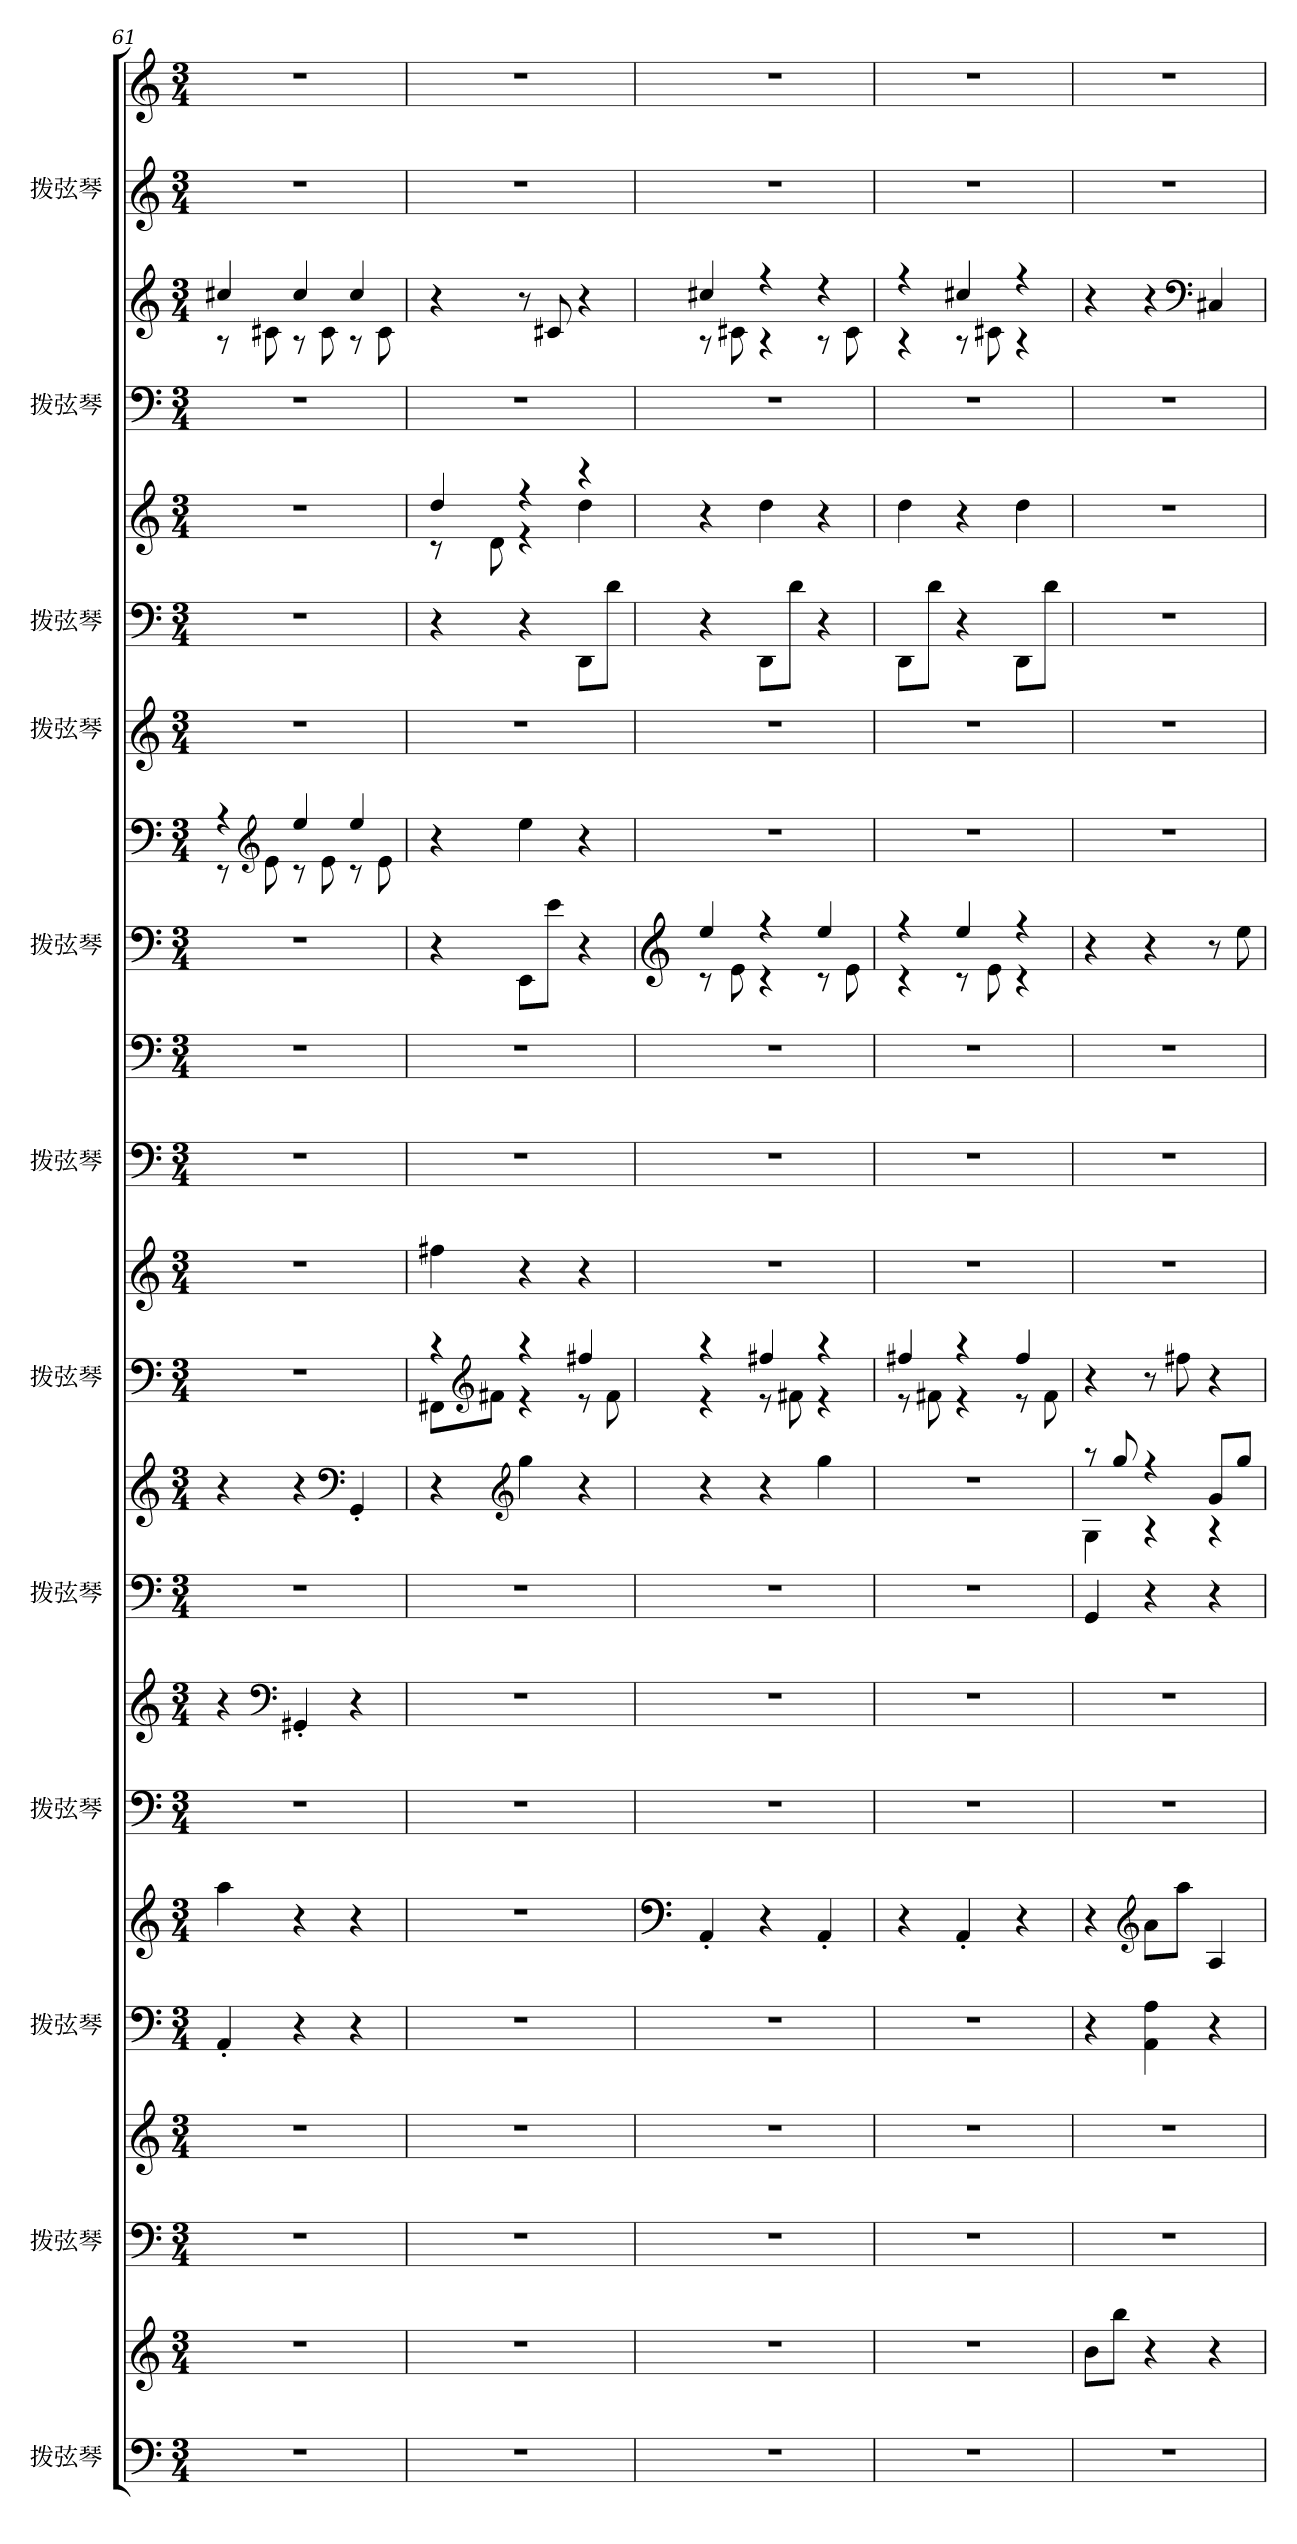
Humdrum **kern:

**kern	**kern	**kern	**kern	**kern	**kern	**kern	**kern	**kern	**kern	**kern	**kern	**kern	**kern	**kern	**kern	**kern	**kern	**kern	**kern	**kern	**kern	**kern
*part12	*part12	*part11	*part11	*part10	*part10	*part9	*part9	*part8	*part8	*part7	*part7	*part6	*part6	*part5	*part5	*part4	*part3	*part3	*part2	*part2	*part1	*part1
*staff23	*staff22	*staff21	*staff20	*staff19	*staff18	*staff17	*staff16	*staff15	*staff14	*staff13	*staff12	*staff11	*staff10	*staff9	*staff8	*staff7	*staff6	*staff5	*staff4	*staff3	*staff2	*staff1
*I"拨弦琴	*	*I"拨弦琴	*	*I"拨弦琴	*	*I"拨弦琴	*	*I"拨弦琴	*	*I"拨弦琴	*	*I"拨弦琴	*	*I"拨弦琴	*	*I"拨弦琴	*I"拨弦琴	*	*I"拨弦琴	*	*I"拨弦琴	*
!!LO:PB:g=z
*clefF4	*clefG2	*clefF4	*clefG2	*clefF4	*clefG2	*clefF4	*clefG2	*clefF4	*clefG2	*clefF4	*clefG2	*clefF4	*clefF4	*clefF4	*clefF4	*clefG2	*clefF4	*clefG2	*clefF4	*clefG2	*clefG2	*clefG2
*k[]	*k[]	*k[]	*k[]	*k[]	*k[]	*k[]	*k[]	*k[]	*k[]	*k[]	*k[]	*k[]	*k[]	*k[]	*k[]	*k[]	*k[]	*k[]	*k[]	*k[]	*k[]	*k[]
*M3/4	*M3/4	*M3/4	*M3/4	*M3/4	*M3/4	*M3/4	*M3/4	*M3/4	*M3/4	*M3/4	*M3/4	*M3/4	*M3/4	*M3/4	*M3/4	*M3/4	*M3/4	*M3/4	*M3/4	*M3/4	*M3/4	*M3/4
=61	=61	=61	=61	=61	=61	=61	=61	=61	=61	=61	=61	=61	=61	=61	=61	=61	=61	=61	=61	=61	=61	=61
*	*	*	*	*	*	*	*	*	*	*	*	*	*	*	*^	*	*	*	*	*^	*	*
2.r	2.r	2.r	2.r	4AA'/	4aa\	2.r	4r	2.r	4r	2.r	2.r	2.r	2.r	2.r	4r	8r	2.r	2.r	2.r	2.r	4cc#X/	8r	2.r	2.r
*	*	*	*	*	*	*	*	*	*	*	*	*	*	*	*clefG2	*	*	*	*	*	*	*	*	*
.	.	.	.	.	.	.	.	.	.	.	.	.	.	.	.	8e\	.	.	.	.	.	8c#X\	.	.
*	*	*	*	*	*	*	*clefF4	*	*	*	*	*	*	*	*	*	*	*	*	*	*	*	*	*
.	.	.	.	4r	4r	.	4GG#X'/	.	4r	.	.	.	.	.	4ee/	8r	.	.	.	.	4cc#/	8r	.	.
.	.	.	.	.	.	.	.	.	.	.	.	.	.	.	.	8e\	.	.	.	.	.	8c#\	.	.
*	*	*	*	*	*	*	*	*	*clefF4	*	*	*	*	*	*	*	*	*	*	*	*	*	*	*
.	.	.	.	4r	4r	.	4r	.	4GG'/	.	.	.	.	.	4ee/	8r	.	.	.	.	4cc#/	8r	.	.
.	.	.	.	.	.	.	.	.	.	.	.	.	.	.	.	8e\	.	.	.	.	.	8c#\	.	.
*	*	*	*	*	*	*	*	*	*	*	*	*	*	*	*v	*v	*	*	*	*	*v	*v	*	*
=62	=62	=62	=62	=62	=62	=62	=62	=62	=62	=62	=62	=62	=62	=62	=62	=62	=62	=62	=62	=62	=62	=62
*	*	*	*	*	*	*	*	*	*	*^	*	*	*	*	*	*	*	*^	*	*	*	*
2.r	2.r	2.r	2.r	2.r	2.r	2.r	2.r	2.r	4r	4r	8FF#X\L	4ff#X\	2.r	2.r	4r	4r	2.r	4r	4dd/	8r	2.r	4r	2.r	2.r
*	*	*	*	*	*	*	*	*	*	*clefG2	*	*	*	*	*	*	*	*	*	*	*	*	*	*
.	.	.	.	.	.	.	.	.	.	.	8f#X\J	.	.	.	.	.	.	.	.	8d\	.	.	.	.
*	*	*	*	*	*	*	*	*	*clefG2	*	*	*	*	*	*	*	*	*	*	*	*	*	*	*
.	.	.	.	.	.	.	.	.	4gg\	4r	4r	4r	.	.	8EE\L	4ee\	.	4r	4r	4r	.	8r	.	.
.	.	.	.	.	.	.	.	.	.	.	.	.	.	.	8e\J	.	.	.	.	.	.	8c#X/	.	.
.	.	.	.	.	.	.	.	.	4r	4ff#X/	8r	4r	.	.	4r	4r	.	8DD\L	4r	4dd\	.	4r	.	.
.	.	.	.	.	.	.	.	.	.	.	8f#\	.	.	.	.	.	.	8d\J	.	.	.	.	.	.
*	*	*	*	*	*	*	*	*	*	*	*	*	*	*	*	*	*	*	*v	*v	*	*	*	*
=63	=63	=63	=63	=63	=63	=63	=63	=63	=63	=63	=63	=63	=63	=63	=63	=63	=63	=63	=63	=63	=63	=63	=63
*	*	*	*	*	*clefF4	*	*	*	*	*	*	*	*	*	*clefG2	*	*	*	*	*	*	*	*
*	*	*	*	*	*	*	*	*	*	*	*	*	*	*	*^	*	*	*	*	*	*^	*	*
2.r	2.r	2.r	2.r	2.r	4AA'/	2.r	2.r	2.r	4r	4r	4r	2.r	2.r	2.r	4ee/	8r	2.r	2.r	4r	4r	2.r	4cc#X/	8r	2.r	2.r
.	.	.	.	.	.	.	.	.	.	.	.	.	.	.	.	8e\	.	.	.	.	.	.	8c#X\	.	.
.	.	.	.	.	4r	.	.	.	4r	4ff#X/	8r	.	.	.	4r	4r	.	.	8DD\L	4dd\	.	4r	4r	.	.
.	.	.	.	.	.	.	.	.	.	.	8f#X\	.	.	.	.	.	.	.	8d\J	.	.	.	.	.	.
.	.	.	.	.	4AA'/	.	.	.	4gg\	4r	4r	.	.	.	4ee/	8r	.	.	4r	4r	.	4r	8r	.	.
.	.	.	.	.	.	.	.	.	.	.	.	.	.	.	.	8e\	.	.	.	.	.	.	8c#\	.	.
=64	=64	=64	=64	=64	=64	=64	=64	=64	=64	=64	=64	=64	=64	=64	=64	=64	=64	=64	=64	=64	=64	=64	=64	=64	=64
2.r	2.r	2.r	2.r	2.r	4r	2.r	2.r	2.r	2.r	4ff#X/	8r	2.r	2.r	2.r	4r	4r	2.r	2.r	8DD\L	4dd\	2.r	4r	4r	2.r	2.r
.	.	.	.	.	.	.	.	.	.	.	8f#X\	.	.	.	.	.	.	.	8d\J	.	.	.	.	.	.
.	.	.	.	.	4AA'/	.	.	.	.	4r	4r	.	.	.	4ee/	8r	.	.	4r	4r	.	4cc#X/	8r	.	.
.	.	.	.	.	.	.	.	.	.	.	.	.	.	.	.	8e\	.	.	.	.	.	.	8c#X\	.	.
.	.	.	.	.	4r	.	.	.	.	4ff#/	8r	.	.	.	4r	4r	.	.	8DD\L	4dd\	.	4r	4r	.	.
.	.	.	.	.	.	.	.	.	.	.	8f#\	.	.	.	.	.	.	.	8d\J	.	.	.	.	.	.
*	*	*	*	*	*	*	*	*	*	*v	*v	*	*	*	*v	*v	*	*	*	*	*	*v	*v	*	*
!!LO:PB:g=z
=65	=65	=65	=65	=65	=65	=65	=65	=65	=65	=65	=65	=65	=65	=65	=65	=65	=65	=65	=65	=65	=65	=65
*	*	*	*	*	*	*	*	*	*^	*	*	*	*	*	*	*	*	*	*	*	*	*
2.r	8b\L	2.r	2.r	4r	4r	2.r	2.r	4GG/	8r	4G\	4r	2.r	2.r	2.r	4r	2.r	2.r	2.r	2.r	2.r	4r	2.r	2.r
.	8bb\J	.	.	.	.	.	.	.	8gg/	.	.	.	.	.	.	.	.	.	.	.	.	.	.
*	*	*	*	*	*clefG2	*	*	*	*	*	*	*	*	*	*	*	*	*	*	*	*	*	*
.	4r	.	.	4AA\ 4A\	8a\L	.	.	4r	4r	4r	8r	.	.	.	4r	.	.	.	.	.	4r	.	.
.	.	.	.	.	8aa\J	.	.	.	.	.	8ff#X\	.	.	.	.	.	.	.	.	.	.	.	.
*	*	*	*	*	*	*	*	*	*	*	*	*	*	*	*	*	*	*	*	*	*clefF4	*	*
.	4r	.	.	4r	4A/	.	.	4r	8g/L	4r	4r	.	.	.	8r	.	.	.	.	.	4C#X/	.	.
.	.	.	.	.	.	.	.	.	8gg/J	.	.	.	.	.	8ee\	.	.	.	.	.	.	.	.
*	*	*	*	*	*	*	*	*	*v	*v	*	*	*	*	*	*	*	*	*	*	*	*	*
=	=	=	=	=	=	=	=	=	=	=	=	=	=	=	=	=	=	=	=	=	=	=
*-	*-	*-	*-	*-	*-	*-	*-	*-	*-	*-	*-	*-	*-	*-	*-	*-	*-	*-	*-	*-	*-	*-
